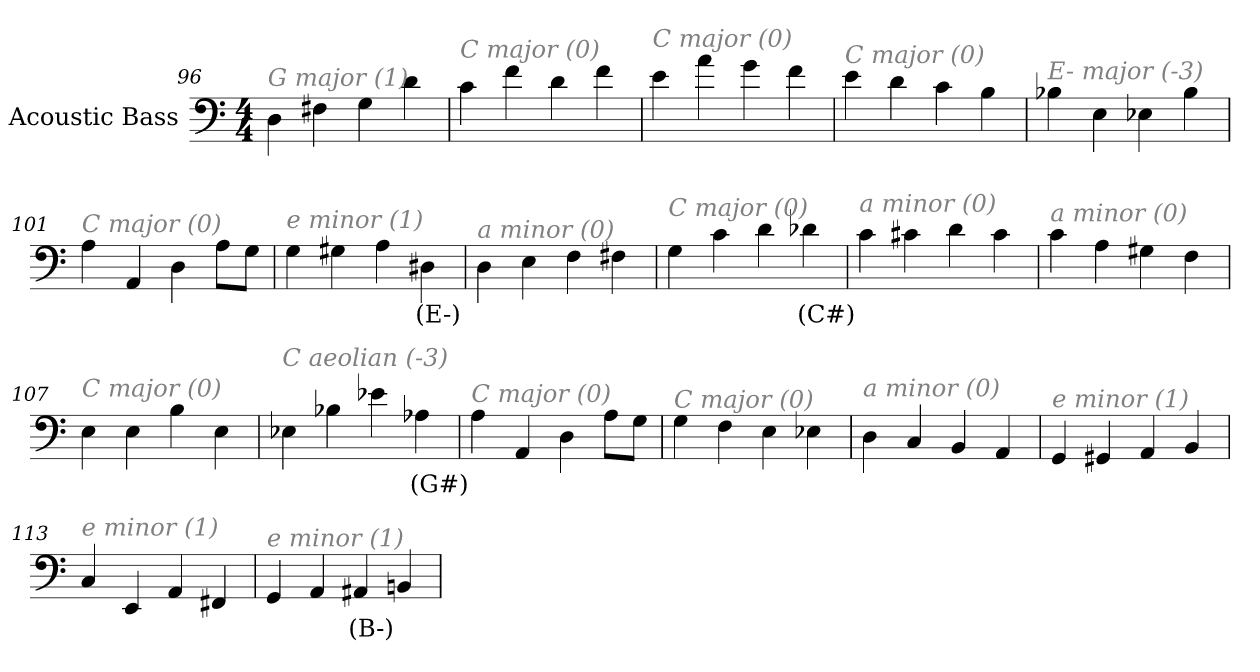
**kern	**text
*part1	*part1
*staff1	*staff1
*I"Acoustic Bass	*
*clefF4	*
*ITrd7c12	*
*k[]	*
*C:	*
*M4/4	*
=96	=96
!LO:TX:i:color=#808080:t=G major (1)	!
4DD	.
4FF#X	.
4GG	.
4D	.
=97	=97
!LO:TX:i:color=#808080:t=C major (0)	!
4C	.
4F	.
4D	.
4F	.
=98	=98
!LO:TX:i:color=#808080:t=C major (0)	!
4E	.
4A	.
4G	.
4F	.
=99	=99
!LO:TX:i:color=#808080:t=C major (0)	!
4E	.
4D	.
4C	.
4BB	.
=100	=100
!LO:TX:i:color=#808080:t=E- major (-3)	!
4BB-X	.
4EE	.
4EE-X	.
4BB-	.
=101	=101
!LO:TX:i:color=#808080:t=C major (0)	!
4AA	.
4AAA	.
4DD	.
8AAL	.
8GGJ	.
=102	=102
!LO:TX:i:color=#808080:t=e minor (1)	!
4GG	.
4GG#X	.
4AA	.
4DD#Xi	(E-)
=103	=103
!LO:TX:i:color=#808080:t=a minor (0)	!
4DD	.
4EE	.
4FF	.
4FF#X	.
=104	=104
!LO:TX:i:color=#808080:t=C major (0)	!
4GG	.
4C	.
4D	.
4D-Xi	(C#)
=105	=105
!LO:TX:i:color=#808080:t=a minor (0)	!
4C	.
4C#X	.
4D	.
4C#	.
=106	=106
!LO:TX:i:color=#808080:t=a minor (0)	!
4C	.
4AA	.
4GG#X	.
4FF	.
=107	=107
!LO:TX:i:color=#808080:t=C major (0)	!
4EE	.
4EE	.
4BB	.
4EE	.
=108	=108
!LO:TX:i:color=#808080:t=C aeolian (-3)	!
4EE-X	.
4BB-X	.
4E-X	.
4AA-Xi	(G#)
=109	=109
!LO:TX:i:color=#808080:t=C major (0)	!
4AA	.
4AAA	.
4DD	.
8AAL	.
8GGJ	.
=110	=110
!LO:TX:i:color=#808080:t=C major (0)	!
4GG	.
4FF	.
4EE	.
4EE-X	.
=111	=111
!LO:TX:i:color=#808080:t=a minor (0)	!
4DD	.
4CC	.
4BBB	.
4AAA	.
=112	=112
!LO:TX:i:color=#808080:t=e minor (1)	!
4GGG	.
4GGG#X	.
4AAA	.
4BBB	.
=113	=113
!LO:TX:i:color=#808080:t=e minor (1)	!
4CC	.
4EEE	.
4AAA	.
4FFF#X	.
=114	=114
!LO:TX:i:color=#808080:t=e minor (1)	!
4GGG	.
4AAA	.
4AAA#Xi	(B-)
4BBBn	.
=	=
*-	*-
